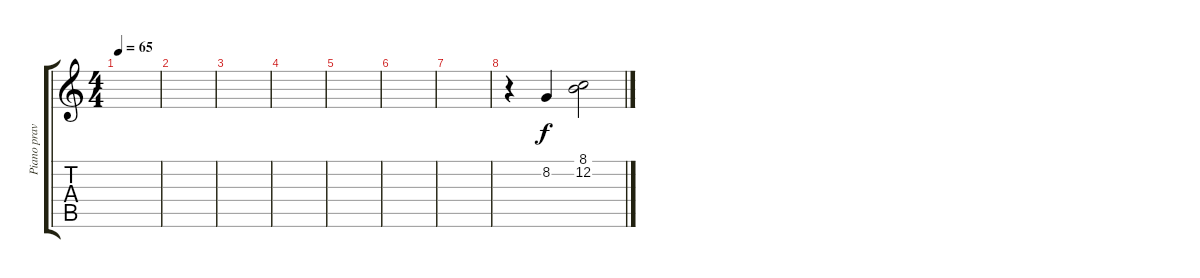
\track ("Piano prava" "Piano prav") {instrument electricgrandpiano}
\staff {score tabs}
\tuning (E4 B3 G3 D3 A2 E2) {hide}
\ts (4 4)
\tempo 65
\clef g2
\ks c
|
|
|
|
|
|
|
r.4 8.2.4{dy f} (8.1 12.2).2
